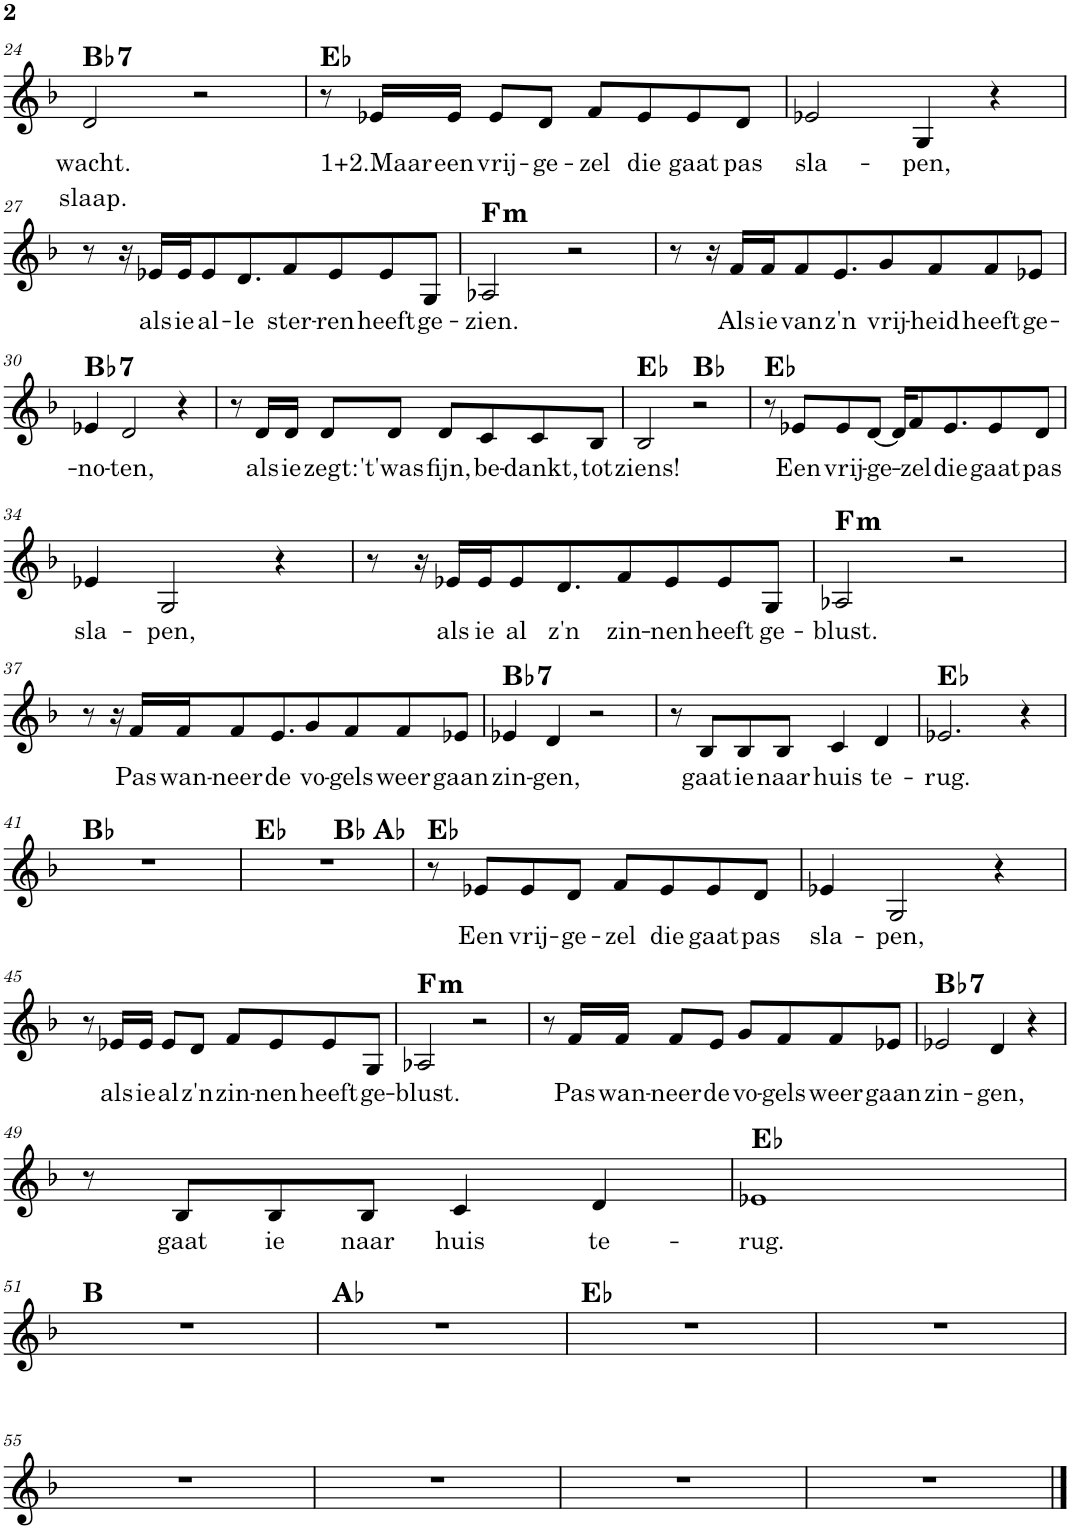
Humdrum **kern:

**kern	**text	**text	**harte
*part1	*part1	*part1	*part1
*staff1	*staff1	*staff1	*
*I"Piano	*	*	*
*I'Pno.	*	*	*
!!LO:PB:g=z
*clefG2	*	*	*
*k[b-]	*	*	*
*M4/4	*	*	*
=24	=24	=24	=24
!	!LO:LY:b	!LO:LY:b	!LO:H:kt=7
2d/	wacht.	slaap.	Bb:7
2r	.	.	.
=25	=25	=25	=25
8r	.	.	Eb:maj
!	!LO:LY:b	!	!
16e-X/LL	1+2.Maar	.	.
!	!LO:LY:b	!	!
16e-/JJ	een	.	.
!	!LO:LY:b	!	!
8e-/L	vrij-	.	.
!	!LO:LY:b	!	!
8d/J	-ge-	.	.
!	!LO:LY:b	!	!
8f/L	-zel	.	.
!	!LO:LY:b	!	!
8e-/	die	.	.
!	!LO:LY:b	!	!
8e-/	gaat	.	.
!	!LO:LY:b	!	!
8d/J	pas	.	.
=26	=26	=26	=26
!	!LO:LY:b	!	!
2e-X/	sla-	.	.
!	!LO:LY:b	!	!
4G/	-pen,	.	.
4r	.	.	.
!!LO:LB:g=z
=27	=27	=27	=27
9r	.	.	.
18r	.	.	.
!	!LO:LY:b	!	!
18e-X/LL	als	.	.
!	!LO:LY:b	!	!
18e-/J	ie	.	.
!	!LO:LY:b	!	!
9e-/	al-	.	.
!	!LO:LY:b	!	!
9.d/	-le	.	.
!	!LO:LY:b	!	!
9f/	ster-	.	.
!	!LO:LY:b	!	!
9e-/	-ren	.	.
!	!LO:LY:b	!	!
9e-/	heeft	.	.
!	!LO:LY:b	!	!
9G/J	ge-	.	.
=28	=28	=28	=28
!	!LO:LY:b	!	!LO:H:kt=m
2A-X/	-zien.	.	F:min
2r	.	.	.
=29	=29	=29	=29
9r	.	.	.
18r	.	.	.
!	!LO:LY:b	!	!
18f/LL	Als	.	.
!	!LO:LY:b	!	!
18f/J	ie	.	.
!	!LO:LY:b	!	!
9f/	van	.	.
!	!LO:LY:b	!	!
9.e/	z'n	.	.
!	!LO:LY:b	!	!
9g/	vrij-	.	.
!	!LO:LY:b	!	!
9f/	-heid	.	.
!	!LO:LY:b	!	!
9f/	heeft	.	.
!	!LO:LY:b	!	!
9e-X/J	ge-	.	.
!!LO:LB:g=z
=30	=30	=30	=30
!	!LO:LY:b	!	!LO:H:kt=7
4e-X/	-no-	.	Bb:7
!	!LO:LY:b	!	!
2d/	-ten,	.	.
4r	.	.	.
=31	=31	=31	=31
8r	.	.	.
!	!LO:LY:b	!	!
16d/LL	als	.	.
!	!LO:LY:b	!	!
16d/JJ	ie	.	.
!	!LO:LY:b	!	!
8d/L	zegt:	.	.
!	!LO:LY:b	!	!
8d/J	't'was	.	.
!	!LO:LY:b	!	!
8d/L	fijn,	.	.
!	!LO:LY:b	!	!
8c/	be-	.	.
!	!LO:LY:b	!	!
8c/	-dankt,	.	.
!	!LO:LY:b	!	!
8B-/J	tot	.	.
=32	=32	=32	=32
!	!LO:LY:b	!	!
2B-/	ziens!	.	Eb:maj
2r	.	.	Bb:maj
=33	=33	=33	=33
8r	.	.	Eb:maj
!	!LO:LY:b	!	!
8e-X/L	Een	.	.
!	!LO:LY:b	!	!
8e-/	vrij-	.	.
!	!LO:LY:b	!	!
[8d/J	-ge-	.	.
20d/KL]	.	.	.
!	!LO:LY:b	!	!
10f/	zel	.	.
!	!LO:LY:b	!	!
10.e-/	die	.	.
!	!LO:LY:b	!	!
10e-/	gaat	.	.
!	!LO:LY:b	!	!
10d/J	pas	.	.
!!LO:LB:g=z
=34	=34	=34	=34
!	!LO:LY:b	!	!
4e-X/	sla-	.	.
!	!LO:LY:b	!	!
2G/	-pen,	.	.
4r	.	.	.
=35	=35	=35	=35
9r	.	.	.
18r	.	.	.
!	!LO:LY:b	!	!
18e-X/LL	als	.	.
!	!LO:LY:b	!	!
18e-/J	ie	.	.
!	!LO:LY:b	!	!
9e-/	al	.	.
!	!LO:LY:b	!	!
9.d/	z'n	.	.
!	!LO:LY:b	!	!
9f/	zin-	.	.
!	!LO:LY:b	!	!
9e-/	-nen	.	.
!	!LO:LY:b	!	!
9e-/	heeft	.	.
!	!LO:LY:b	!	!
9G/J	ge-	.	.
=36	=36	=36	=36
!	!LO:LY:b	!	!LO:H:kt=m
2A-X/	-blust.	.	F:min
2r	.	.	.
!!LO:LB:g=z
=37	=37	=37	=37
9r	.	.	.
18r	.	.	.
!	!LO:LY:b	!	!
18f/LL	Pas	.	.
!	!LO:LY:b	!	!
18f/J	wan-	.	.
!	!LO:LY:b	!	!
9f/	-neer	.	.
!	!LO:LY:b	!	!
9.e/	de	.	.
!	!LO:LY:b	!	!
9g/	vo-	.	.
!	!LO:LY:b	!	!
9f/	-gels	.	.
!	!LO:LY:b	!	!
9f/	weer	.	.
!	!LO:LY:b	!	!
9e-X/J	gaan	.	.
=38	=38	=38	=38
!	!LO:LY:b	!	!LO:H:kt=7
4e-X/	zin-	.	Bb:7
!	!LO:LY:b	!	!
4d/	-gen,	.	.
2r	.	.	.
=39	=39	=39	=39
8r	.	.	.
!	!LO:LY:b	!	!
8B-/L	gaat	.	.
!	!LO:LY:b	!	!
8B-/	ie	.	.
!	!LO:LY:b	!	!
8B-/J	naar	.	.
!	!LO:LY:b	!	!
4c/	huis	.	.
!	!LO:LY:b	!	!
4d/	te-	.	.
=40	=40	=40	=40
!	!LO:LY:b	!	!
2.e-X/	-rug.	.	Eb:maj
4r	.	.	.
!!LO:LB:g=z
=41	=41	=41	=41
1r	.	.	Bb:maj
=42	=42	=42	=42
*^	*	*	*
*	*^	*	*	*
1r	2ryy	2.ryy	.	.	Eb:maj
.	2ryy	.	.	.	Bb:maj
.	.	4ryy	.	.	Ab:maj
*v	*v	*v	*	*	*
=43	=43	=43	=43
8r	.	.	Eb:maj
!	!LO:LY:b	!	!
8e-X/L	Een	.	.
!	!LO:LY:b	!	!
8e-/	vrij-	.	.
!	!LO:LY:b	!	!
8d/J	-ge-	.	.
!	!LO:LY:b	!	!
8f/L	-zel	.	.
!	!LO:LY:b	!	!
8e-/	die	.	.
!	!LO:LY:b	!	!
8e-/	gaat	.	.
!	!LO:LY:b	!	!
8d/J	pas	.	.
=44	=44	=44	=44
!	!LO:LY:b	!	!
4e-X/	sla-	.	.
!	!LO:LY:b	!	!
2G/	-pen,	.	.
4r	.	.	.
!!LO:LB:g=z
=45	=45	=45	=45
8r	.	.	.
!	!LO:LY:b	!	!
16e-X/LL	als	.	.
!	!LO:LY:b	!	!
16e-/JJ	ie	.	.
!	!LO:LY:b	!	!
8e-/L	al	.	.
!	!LO:LY:b	!	!
8d/J	z'n	.	.
!	!LO:LY:b	!	!
8f/L	zin-	.	.
!	!LO:LY:b	!	!
8e-/	-nen	.	.
!	!LO:LY:b	!	!
8e-/	heeft	.	.
!	!LO:LY:b	!	!
8G/J	ge-	.	.
=46	=46	=46	=46
!	!LO:LY:b	!	!LO:H:kt=m
2A-X/	-blust.	.	F:min
2r	.	.	.
=47	=47	=47	=47
8r	.	.	.
!	!LO:LY:b	!	!
16f/LL	Pas	.	.
!	!LO:LY:b	!	!
16f/JJ	wan-	.	.
!	!LO:LY:b	!	!
8f/L	-neer	.	.
!	!LO:LY:b	!	!
8e/J	de	.	.
!	!LO:LY:b	!	!
8g/L	vo-	.	.
!	!LO:LY:b	!	!
8f/	-gels	.	.
!	!LO:LY:b	!	!
8f/	weer	.	.
!	!LO:LY:b	!	!
8e-X/J	gaan	.	.
=48	=48	=48	=48
!	!LO:LY:b	!	!LO:H:kt=7
2e-X/	zin-	.	Bb:7
!	!LO:LY:b	!	!
4d/	-gen,	.	.
4r	.	.	.
!!LO:LB:g=z
=49	=49	=49	=49
8r	.	.	.
!	!LO:LY:b	!	!
8B-/L	gaat	.	.
!	!LO:LY:b	!	!
8B-/	ie	.	.
!	!LO:LY:b	!	!
8B-/J	naar	.	.
!	!LO:LY:b	!	!
4c/	huis	.	.
!	!LO:LY:b	!	!
4d/	te-	.	.
=50	=50	=50	=50
!	!LO:LY:b	!	!
1e-X	-rug.	.	Eb:maj
!!LO:LB:g=z
=51	=51	=51	=51
1r	.	.	B:maj
=52	=52	=52	=52
1r	.	.	Ab:maj
=53	=53	=53	=53
1r	.	.	Eb:maj
=54	=54	=54	=54
1r	.	.	.
!!LO:LB:g=z
=55	=55	=55	=55
1r	.	.	.
=56	=56	=56	=56
1r	.	.	.
=57	=57	=57	=57
1r	.	.	.
=58	=58	=58	=58
1r	.	.	.
==	==	==	==
*-	*-	*-	*-
